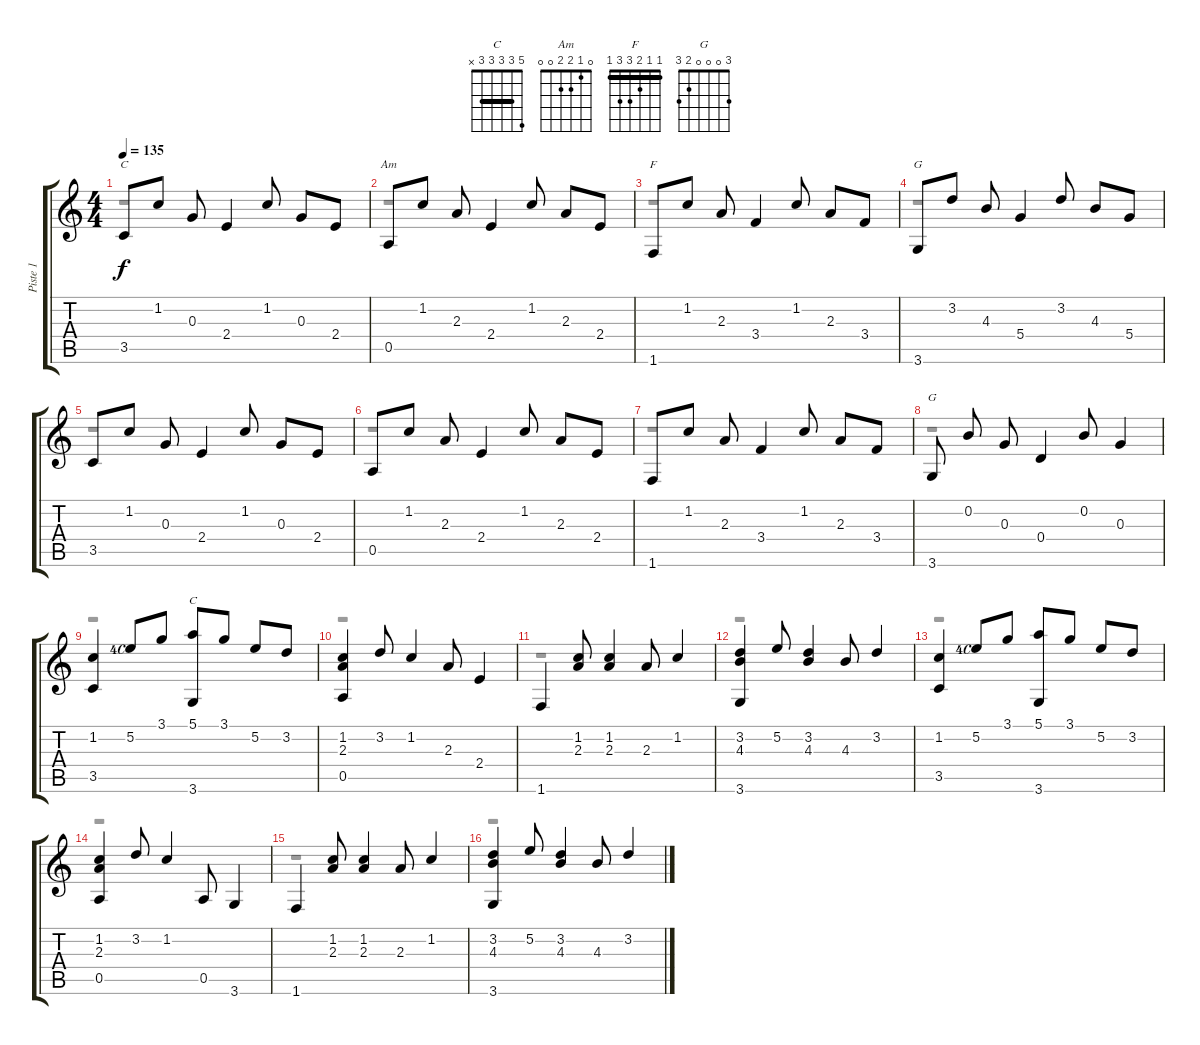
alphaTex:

\track ("Piste 1" "Piste 1") {instrument acousticguitarnylon}
\staff {score tabs}
\tuning (E4 B3 G3 D3 A2 E2) {hide}
\chord ("C" 0 1 0 2 3 3)
\chord ("Am" 0 1 2 2 0 0)
\chord ("F" 1 1 2 3 3 1) {barre 1}
\chord ("G" 3 3 4 5 5 3) {barre 3}
\chord ("G" 3 0 0 0 2 3)
\chord ("C" 5 3 3 3 3 x) {barre 3}
\voice
\ts (4 4)
\tempo 135
\clef g2
\ks c
3.5.8{ch "C" dy f instrument acousticguitarnylon} 1.2.8{beam split} 0.3.8{beam Up} 2.4.4{beam Up beam split} 1.2.8 0.3.8 2.4.8 |
0.5.8{ch "Am"} 1.2.8{beam split} 2.3.8{beam Up} 2.4.4{beam Up beam split} 1.2.8 2.3.8 2.4.8 |
1.6.8{ch "F"} 1.2.8{beam split} 2.3.8{beam Up} 3.4.4{beam Up beam split} 1.2.8 2.3.8 3.4.8 |
3.6.8{ch "G"} 3.2.8{beam split} 4.3.8{beam Up} 5.4.4{beam Up beam split} 3.2.8 4.3.8 5.4.8 |
3.5.8 1.2.8{beam split} 0.3.8{beam Up} 2.4.4{beam Up beam split} 1.2.8 0.3.8 2.4.8 |
0.5.8 1.2.8{beam split} 2.3.8{beam Up} 2.4.4{beam Up beam split} 1.2.8 2.3.8 2.4.8 |
1.6.8 1.2.8{beam split} 2.3.8{beam Up} 3.4.4{beam Up beam split} 1.2.8 2.3.8 3.4.8 |
3.6.8{ch "G" beam split} 0.2.8{beam Up} 0.3.8{beam Up} 0.4.4{beam Up} 0.2.8{beam Up} 0.3.4{beam Up} |
(1.2 3.5).4 5.2{lf 5 rf 5}.8 3.1.8 (5.1 3.6).8{ch "C"} 3.1.8 5.2.8 3.2.8 |
(1.2 2.3 0.5).4{beam Up beam split} 3.2.8 1.2.4{beam split} 2.3.8{beam Up} 2.4.4{beam Up} |
1.6.4{beam split} (1.2 2.3).8{beam Up beam split} (1.2 2.3).4{beam Up} 2.3.8{beam Up beam split} 1.2.4 |
(3.2 4.3 3.6).4{beam Up beam split} 5.2.8{beam split} (3.2 4.3).4{beam Up} 4.3.8{beam Up beam split} 3.2.4 |
(1.2 3.5).4 5.2{lf 5 rf 5}.8 3.1.8 (5.1 3.6).8 3.1.8 5.2.8 3.2.8 |
(1.2 2.3 0.5).4{beam Up beam split} 3.2.8 1.2.4 0.5.8 3.6.4 |
1.6.4{beam split} (1.2 2.3).8{beam Up beam split} (1.2 2.3).4{beam Up} 2.3.8{beam Up beam split} 1.2.4 |
(3.2 4.3 3.6).4{beam Up beam split} 5.2.8{beam split} (3.2 4.3).4{beam Up} 4.3.8{beam Up beam split} 3.2.4
\voice
\clef g2
\ottava regular
\simile none
\ks c
r.1{dy f} |
r.1 |
r.1 |
r.1 |
r.1 |
r.1 |
r.1 |
r.1 |
r.1 |
r.1 |
r.1 |
r.1 |
r.1 |
r.1 |
r.1 |
r.1
